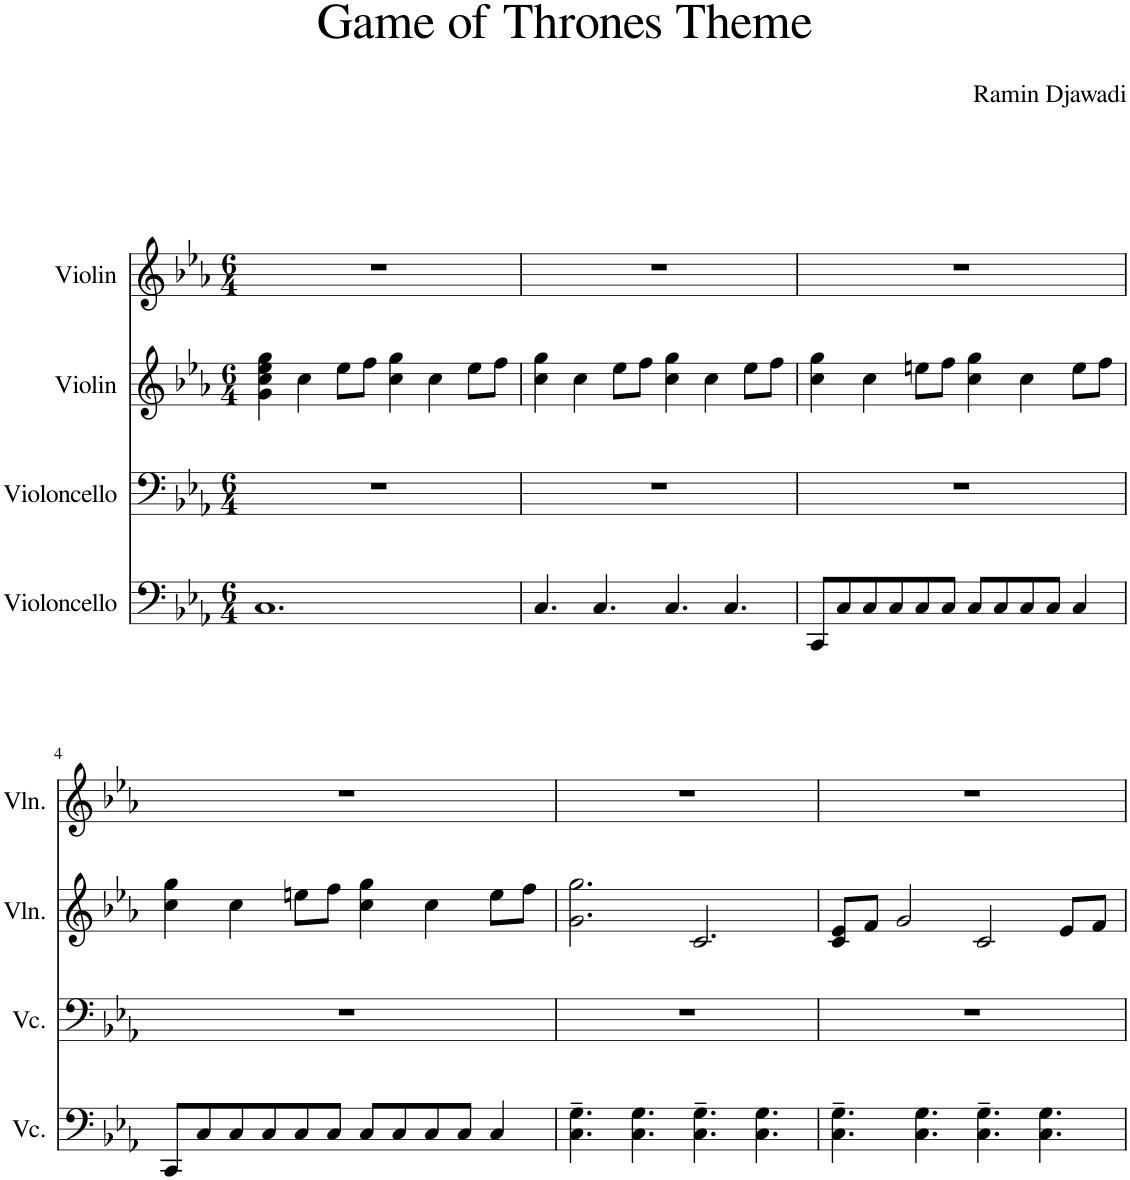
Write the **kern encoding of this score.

**kern	**kern	**kern	**kern	**kern	**kern
*part5	*part4	*part3	*part2	*part1	*part1
*staff6	*staff5	*staff4	*staff3	*staff2	*staff1
*I"Violoncello	*I"Violoncello	*I"Violin	*I"Violin	*I"Piano	*
*I'Vc.	*I'Vc.	*I'Vln.	*I'Vln.	*I'Pno.	*
*	*	*	*	*stria5	*stria5
*clefF4	*clefF4	*clefG2	*clefG2	*clefF4	*clefG2
*k[b-e-a-]	*k[b-e-a-]	*k[b-e-a-]	*k[b-e-a-]	*k[b-e-a-]	*k[b-e-a-]
*M6/4	*M6/4	*M6/4	*M6/4	*M6/4	*M6/4
=1	=1	=1	=1	=1	=1
1.C	1.r	4g\ 4cc\ 4ee-\ 4gg\	1.r	1.C	4g 4cc 4ee- 4gg
.	.	4cc\	.	.	4cc
.	.	8ee-\L	.	.	8ee-\L
.	.	8ff\J	.	.	8ff\J
.	.	4cc\ 4gg\	.	.	4cc 4gg
.	.	4cc\	.	.	4cc
.	.	8ee-\L	.	.	8ee-\L
.	.	8ff\J	.	.	8ff\J
=2	=2	=2	=2	=2	=2
4.C/	1.r	4cc\ 4gg\	1.r	4.C	4cc 4gg
.	.	4cc\	.	.	4cc
4.C/	.	.	.	4.C	.
.	.	8ee-\L	.	.	8ee-\L
.	.	8ff\J	.	.	8ff\J
4.C/	.	4cc\ 4gg\	.	4.C	4cc 4gg
.	.	4cc\	.	.	4cc
4.C/	.	.	.	4.C	.
.	.	8ee-\L	.	.	8ee-\L
.	.	8ff\J	.	.	8ff\J
=3	=3	=3	=3	=3	=3
8CC/L	1.r	4cc\ 4gg\	1.r	8CC/L	4cc 4gg
8C/	.	.	.	8C/	.
8C/	.	4cc\	.	8C/	4cc
8C/	.	.	.	8C/	.
8C/	.	8een\L	.	8C/	8een\L
8C/J	.	8ff\J	.	8C/J	8ff\J
8C/L	.	4cc\ 4gg\	.	8C/L	4cc 4gg
8C/	.	.	.	8C/	.
8C/	.	4cc\	.	8C/	4cc
8C/J	.	.	.	8C/J	.
4C/	.	8ee\L	.	4C	8ee\L
.	.	8ff\J	.	.	8ff\J
!!LO:LB:g=z
=4	=4	=4	=4	=4	=4
8CC/L	1.r	4cc\ 4gg\	1.r	8CC/L	4cc 4gg
8C/	.	.	.	8C/	.
8C/	.	4cc\	.	8C/	4cc
8C/	.	.	.	8C/	.
8C/	.	8een\L	.	8C/	8een\L
8C/J	.	8ff\J	.	8C/J	8ff\J
8C/L	.	4cc\ 4gg\	.	8C/L	4cc 4gg
8C/	.	.	.	8C/	.
8C/	.	4cc\	.	8C/	4cc
8C/J	.	.	.	8C/J	.
4C/	.	8ee\L	.	4C	8ee\L
.	.	8ff\J	.	.	8ff\J
=5	=5	=5	=5	=5	=5
4.C\~ 4.G\~	1.r	2.g\ 2.gg\	1.r	4.C~ 4.G~	2.g 2.gg
4.C\ 4.G\	.	.	.	4.C 4.G	.
4.C\~ 4.G\~	.	2.c/	.	4.C~ 4.G~	2.c
4.C\ 4.G\	.	.	.	4.C 4.G	.
=6	=6	=6	=6	=6	=6
4.C\~ 4.G\~	1.r	8c/ 8e-/L	1.r	4.C~ 4.G~	8c/ 8e-/L
.	.	8f/J	.	.	8f/J
.	.	2g/	.	.	2g
4.C\ 4.G\	.	.	.	4.C 4.G	.
4.C\~ 4.G\~	.	2c/	.	4.C~ 4.G~	2c
4.C\ 4.G\	.	.	.	4.C 4.G	.
.	.	8e-/L	.	.	8e-/L
.	.	8f/J	.	.	8f/J
=	=	=	=	=	=
*-	*-	*-	*-	*-	*-
